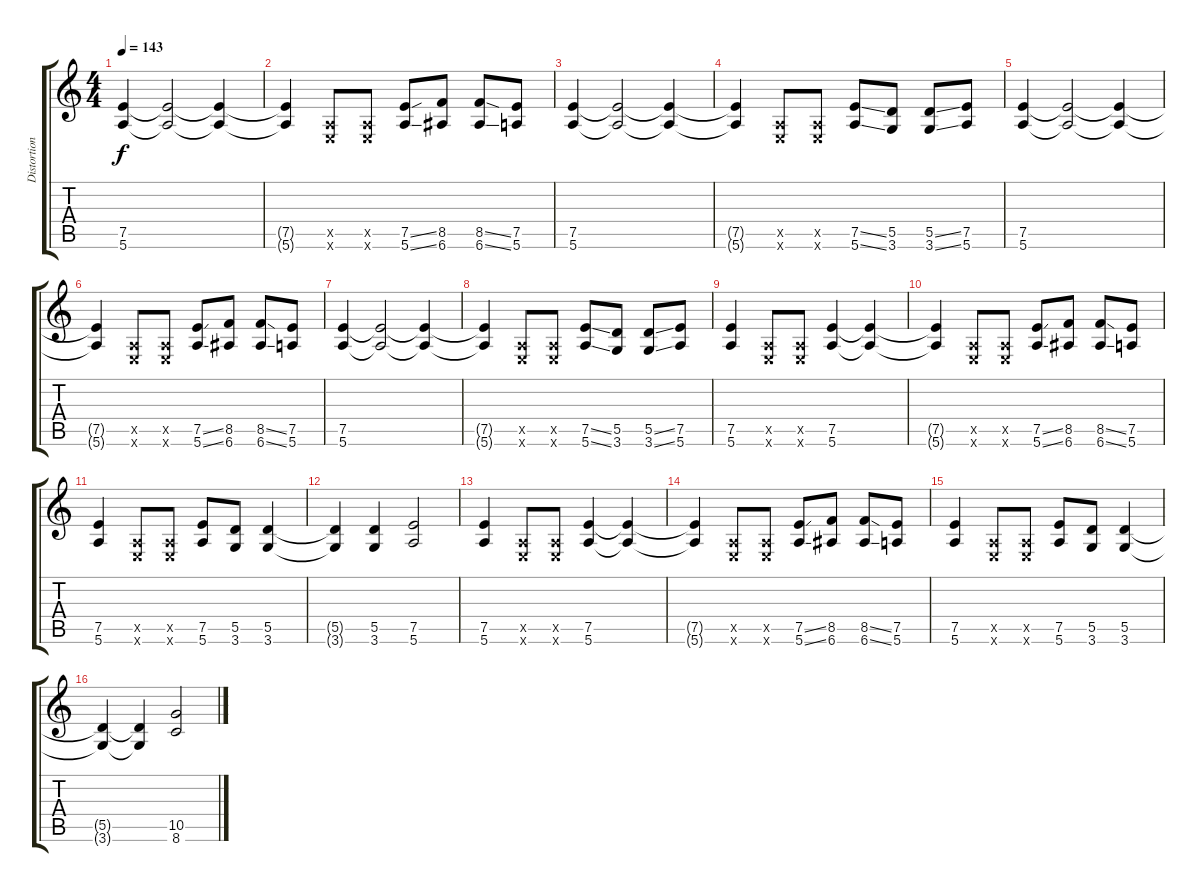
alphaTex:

\track ("Distortion II" "Distortion") {instrument distortionguitar}
\staff {score tabs}
\tuning (E4 B3 G3 D3 A2 E2) {hide}
\ts (4 4)
\tempo 143
\clef g2
\ks c
(7.5 5.6).4{dy f instrument distortionguitar} (7.5{t} 5.6{t}).2 (7.5{t} 5.6{t}).4 |
(7.5{t} 5.6{t}).4 (0.5{x} 0.6{x}).8 (0.5{x} 0.6{x}).8 (7.5{ss} 5.6{ss}).8 (8.5 6.6).8 (8.5{ss} 6.6{ss}).8 (7.5 5.6).8 |
(7.5 5.6).4 (7.5{t} 5.6{t}).2 (7.5{t} 5.6{t}).4 |
(7.5{t} 5.6{t}).4 (0.5{x} 0.6{x}).8 (0.5{x} 0.6{x}).8 (7.5{ss} 5.6{ss}).8 (5.5 3.6).8 (5.5{ss} 3.6{ss}).8 (7.5 5.6).8 |
(7.5 5.6).4 (7.5{t} 5.6{t}).2 (7.5{t} 5.6{t}).4 |
(7.5{t} 5.6{t}).4 (0.5{x} 0.6{x}).8 (0.5{x} 0.6{x}).8 (7.5{ss} 5.6{ss}).8 (8.5 6.6).8 (8.5{ss} 6.6{ss}).8 (7.5 5.6).8 |
(7.5 5.6).4 (7.5{t} 5.6{t}).2 (7.5{t} 5.6{t}).4 |
(7.5{t} 5.6{t}).4 (0.5{x} 0.6{x}).8 (0.5{x} 0.6{x}).8 (7.5{ss} 5.6{ss}).8 (5.5 3.6).8 (5.5{ss} 3.6{ss}).8 (7.5 5.6).8 |
(7.5 5.6).4 (0.5{x} 0.6{x}).8 (0.5{x} 0.6{x}).8 (7.5 5.6).4 (7.5{t} 5.6{t}).4 |
(7.5{t} 5.6{t}).4 (0.5{x} 0.6{x}).8 (0.5{x} 0.6{x}).8 (7.5{ss} 5.6{ss}).8 (8.5 6.6).8 (8.5{ss} 6.6{ss}).8 (7.5 5.6).8 |
(7.5 5.6).4 (0.5{x} 0.6{x}).8 (0.5{x} 0.6{x}).8 (7.5 5.6).8 (5.5 3.6).8 (5.5 3.6).4 |
(5.5{t} 3.6{t}).4 (5.5 3.6).4 (7.5 5.6).2 |
(7.5 5.6).4 (0.5{x} 0.6{x}).8 (0.5{x} 0.6{x}).8 (7.5 5.6).4 (7.5{t} 5.6{t}).4 |
(7.5{t} 5.6{t}).4 (0.5{x} 0.6{x}).8 (0.5{x} 0.6{x}).8 (7.5{ss} 5.6{ss}).8 (8.5 6.6).8 (8.5{ss} 6.6{ss}).8 (7.5 5.6).8 |
(7.5 5.6).4 (0.5{x} 0.6{x}).8 (0.5{x} 0.6{x}).8 (7.5 5.6).8 (5.5 3.6).8 (5.5 3.6).4 |
(5.5{t} 3.6{t}).4 (5.5{t} 3.6{t}).4 (10.5 8.6).2
